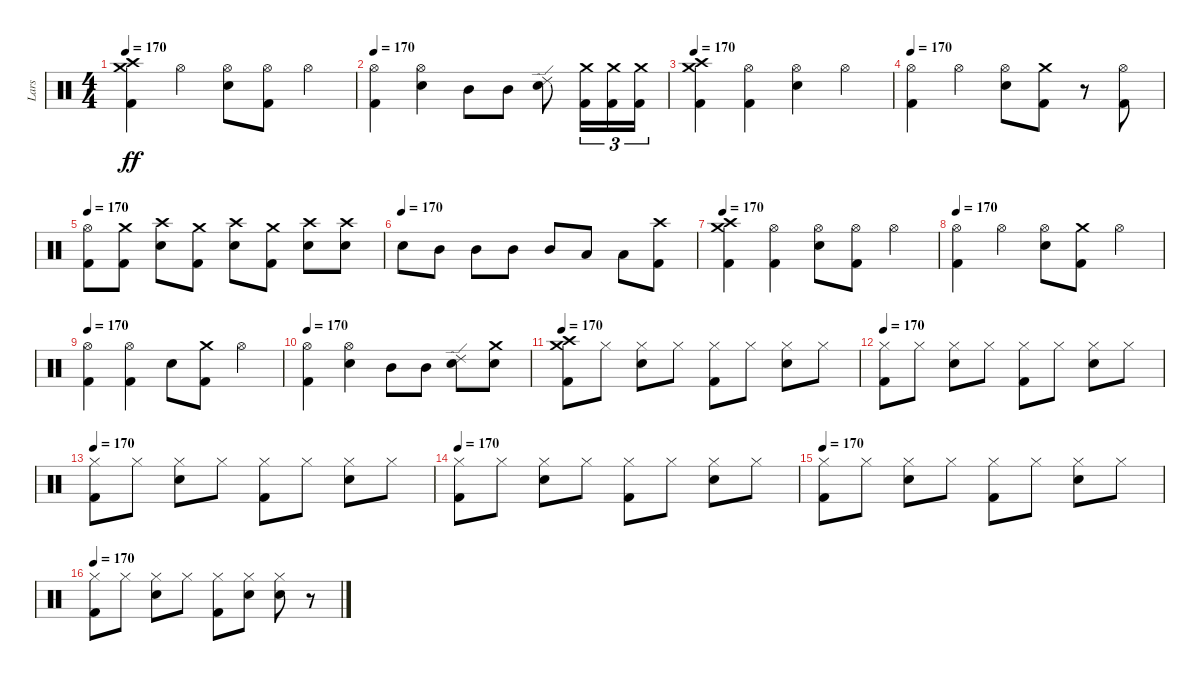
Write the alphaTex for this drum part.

\track ("Lars" "Lars") {instrument percussion}
\staff {score}
\articulation defaults
\ts (4 4)
\tempo 170
\clef neutral
\ks c
("Crash high (hit)" "Crash medium (hit)" "Kick (hit) 2").4{dy ff} "Hi-Hat (open)".4 ("Hi-Hat (open)" "Snare (hit) 2").8 ("Hi-Hat (open)" "Kick (hit) 2").8 "Hi-Hat (open)".4 |
\tempo 170
("Kick (hit) 2" "Hi-Hat (open)").4 ("Hi-Hat (open)" "Snare (hit) 2").4 "Mid Tom (hit)".8 "Mid Tom (hit)".8 ("Snare (hit) 2" "Ride (edge) 2").8 ("Kick (hit) 2" "Crash medium (hit)").16{tu (3 2)} ("Kick (hit) 2" "Crash medium (hit)").16{tu (3 2)} ("Kick (hit) 2" "Crash medium (hit)").16{tu (3 2)} |
\tempo 170
("Crash high (hit)" "Kick (hit) 2" "Crash medium (hit)").4 ("Kick (hit) 2" "Hi-Hat (open)").4 ("Hi-Hat (open)" "Snare (hit) 2").4 "Hi-Hat (open)".4 |
\tempo 170
("Kick (hit) 2" "Hi-Hat (open)").4 "Hi-Hat (open)".4 ("Snare (hit) 2" "Hi-Hat (open)").8 ("Kick (hit) 2" "Crash medium (hit)").8 r.8 ("Hi-Hat (open)" "Kick (hit) 2").8 |
\tempo 170
("Hi-Hat (open)" "Kick (hit) 2").8 ("Kick (hit) 2" "Crash medium (hit)").8 ("Snare (hit) 2" "Crash high (hit)").8 ("Kick (hit) 2" "Crash medium (hit)").8 ("Snare (hit) 2" "Crash high (hit)").8 ("Kick (hit) 2" "Crash medium (hit)").8 ("Snare (hit) 2" "Crash high (hit)").8 ("Snare (hit) 2" "Crash high (hit)").8 |
\tempo (170)
"Snare (hit) 2".8 "Mid Tom (hit)".8 "Mid Tom (hit)".8 "Mid Tom (hit)".8 "Mid Tom (hit)".8 "Low Tom (hit)".8 "Low Floor Tom (hit)".8 ("Kick (hit) 2" "Crash high (hit)").8 |
\tempo 170
("Crash high (hit)" "Kick (hit) 2" "Crash medium (hit)").4 ("Kick (hit) 2" "Hi-Hat (open)").4 ("Hi-Hat (open)" "Snare (hit) 2").8 ("Kick (hit) 2" "Hi-Hat (open)").8 "Hi-Hat (open)".4 |
\tempo 170
("Kick (hit) 2" "Hi-Hat (open)").4 "Hi-Hat (open)".4 ("Snare (hit) 2" "Hi-Hat (open)").8 ("Kick (hit) 2" "Crash medium (hit)").8 "Hi-Hat (open)".4 |
\tempo 170
("Kick (hit) 2" "Hi-Hat (open)").4 ("Kick (hit) 2" "Hi-Hat (open)").4 "Snare (hit) 2".8 ("Crash medium (hit)" "Kick (hit) 2").8 "Hi-Hat (open)".4 |
\tempo 170
("Kick (hit) 2" "Hi-Hat (open)").4 ("Hi-Hat (open)" "Snare (hit) 2").4 "Mid Tom (hit)".8 "Mid Tom (hit)".8 ("Snare (hit) 2" "Ride (edge) 2").8 ("Snare (hit) 2" "Crash medium (hit)").8 |
\tempo 170
("Kick (hit) 2" "Crash high (hit)" "Crash medium (hit)").8 "Hi-Hat (closed)".8 ("Snare (hit) 2" "Hi-Hat (closed)").8 "Hi-Hat (closed)".8 ("Kick (hit) 2" "Hi-Hat (closed)").8 "Hi-Hat (closed)".8 ("Snare (hit) 2" "Hi-Hat (closed)").8 "Hi-Hat (closed)".8 |
\tempo 170
("Kick (hit) 2" "Hi-Hat (closed)").8 "Hi-Hat (closed)".8 ("Snare (hit) 2" "Hi-Hat (closed)").8 "Hi-Hat (closed)".8 ("Kick (hit) 2" "Hi-Hat (closed)").8 "Hi-Hat (closed)".8 ("Snare (hit) 2" "Hi-Hat (closed)").8 "Hi-Hat (closed)".8 |
\tempo 170
("Kick (hit) 2" "Hi-Hat (closed)").8 "Hi-Hat (closed)".8 ("Snare (hit) 2" "Hi-Hat (closed)").8 "Hi-Hat (closed)".8 ("Kick (hit) 2" "Hi-Hat (closed)").8 "Hi-Hat (closed)".8 ("Snare (hit) 2" "Hi-Hat (closed)").8 "Hi-Hat (closed)".8 |
\tempo 170
("Kick (hit) 2" "Hi-Hat (closed)").8 "Hi-Hat (closed)".8 ("Snare (hit) 2" "Hi-Hat (closed)").8 "Hi-Hat (closed)".8 ("Kick (hit) 2" "Hi-Hat (closed)").8 "Hi-Hat (closed)".8 ("Snare (hit) 2" "Hi-Hat (closed)").8 "Hi-Hat (closed)".8 |
\tempo 170
("Kick (hit) 2" "Hi-Hat (closed)").8 "Hi-Hat (closed)".8 ("Snare (hit) 2" "Hi-Hat (closed)").8 "Hi-Hat (closed)".8 ("Kick (hit) 2" "Hi-Hat (closed)").8 "Hi-Hat (closed)".8 ("Snare (hit) 2" "Hi-Hat (closed)").8 "Hi-Hat (closed)".8 |
\tempo 170
("Kick (hit) 2" "Hi-Hat (closed)").8 "Hi-Hat (closed)".8 ("Snare (hit) 2" "Hi-Hat (closed)").8 "Hi-Hat (closed)".8 ("Kick (hit) 2" "Hi-Hat (closed)").8 ("Snare (hit) 2" "Hi-Hat (closed)").8 ("Snare (hit) 2" "Hi-Hat (closed)").8 r.8
